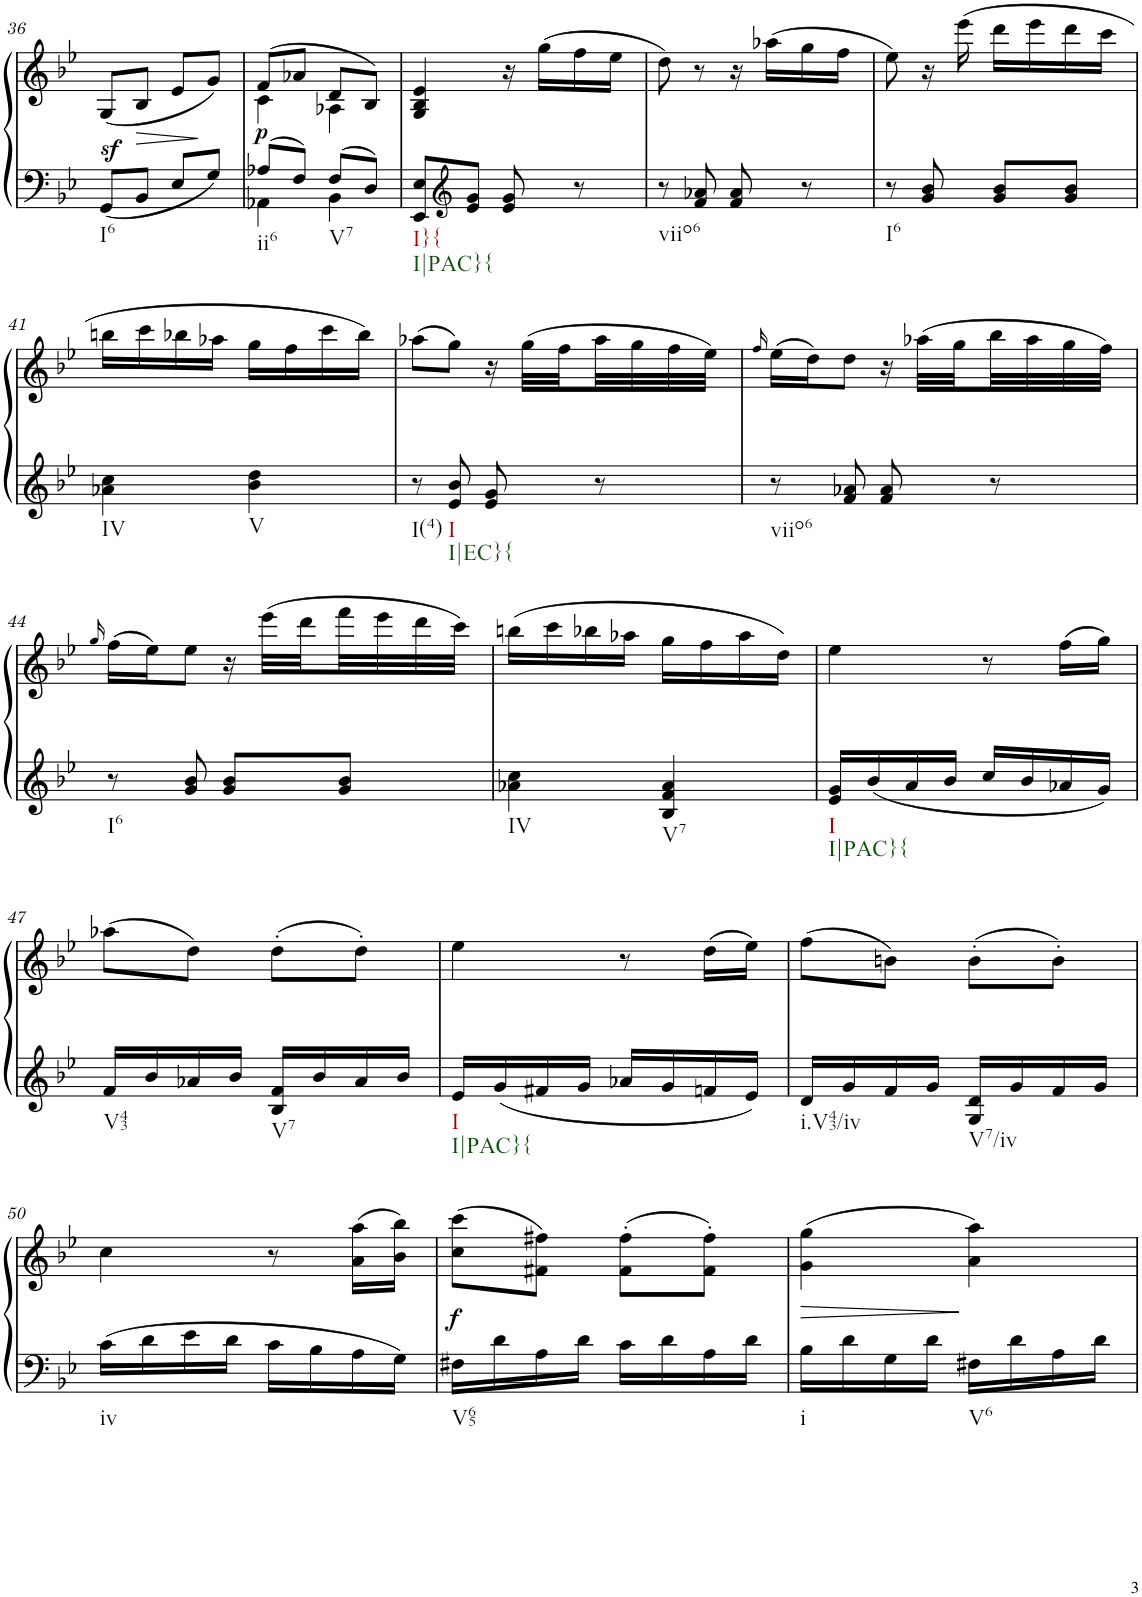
**kern	**kern	**dynam
*part1	*part1	*part1
*staff2	*staff1	*staff1/2
*I"Klavier linke Hand	*	*
!!LO:PB:g=z
*clefF4	*clefG2	*
*k[b-e-]	*k[b-e-]	*
*M2/4	*M2/4	*
=36	=36	=36
!LO:TX:b:t=I6	!	!
8GGz>/L	(8G/L	.
!	!	!LO:HP:b
8BB-/J	8B-/J	>
8E-/L	8e-/L	.
8G/J	8g/J)	]
=37	=37	=37
*^	*^	*
!LO:TX:b:t=ii6	!	!	!	!
!	!	!	!	!LO:DY:a=2
8A-X/L	4AA-X\	(8f/L	4c\	p
8F/J	.	8a-X/J	.	.
!LO:TX:b:t=V7	!	!	!	!
8F/L	4BB-\	8d/L	4A-X\	.
8D/J	.	8B-/J)	.	.
*v	*v	*	*	*
*	*v	*v	*
=38	=38	=38
!LO:TX:b:t=I}{	!	!
!LO:TX:b:t=I|PAC}{	!	!
8EE-/ 8E-/L	4G/ 4B-/ 4e-/	.
*clefG2	*	*
8e-/ 8g/J	.	.
8e-/ 8g/	16r	.
.	(16gg\LL	.
8r	16ff\	.
.	16ee-\JJ	.
=39	=39	=39
!LO:TX:b:t=viio6	!	!
8r	8dd\)	.
8f/ 8a-X/	8r	.
8f/ 8a-/	16r	.
.	(16aa-X\LL	.
8r	16gg\	.
.	16ff\JJ	.
=40	=40	=40
!LO:TX:b:t=I6	!	!
8r	8ee-\)	.
8g/ 8b-/	16r	.
.	(16eee-\	.
8g/ 8b-/L	16ddd\LL	.
.	16eee-\	.
8g/ 8b-/J	16ddd\	.
.	16ccc\JJ	.
!!LO:LB:g=z
=41	=41	=41
!LO:TX:b:t=IV	!	!
4a-X\ 4cc\	16bbn\LL	.
.	16ccc\	.
.	16bb-X\	.
.	16aa-X\JJ	.
!LO:TX:b:t=V	!	!
4b-\ 4dd\	16gg\LL	.
.	16ff\	.
.	16ccc\	.
.	16bb-\JJ)	.
=42	=42	=42
!LO:TX:b:t=I(4)	!	!
8r	(8aa-X\L	.
!LO:TX:b:t=I	!	!
!LO:TX:b:t=I|EC}{	!	!
8e-/ 8b-/	8gg\J)	.
8e-/ 8g/	16r	.
.	(32gg\LLL	.
.	32ff\	.
8r	32aa-\	.
.	32gg\	.
.	32ff\	.
.	32ee-\JJJ)	.
=43	=43	=43
.	16qff/	.
!LO:TX:b:t=viio6	!	!
8r	(16ee-\LL	.
.	16dd\J)	.
8f/ 8a-X/	8dd\J	.
8f/ 8a-/	16r	.
.	(32aa-X\LLL	.
.	32gg\	.
8r	32bb-\	.
.	32aa-\	.
.	32gg\	.
.	32ff\JJJ)	.
!!LO:LB:g=z
=44	=44	=44
.	16qgg/	.
!LO:TX:b:t=I6	!	!
8r	(16ff\LL	.
.	16ee-\J)	.
8g/ 8b-/	8ee-\J	.
8g/ 8b-/L	16r	.
.	(32eee-\LLL	.
.	32ddd\	.
8g/ 8b-/J	32fff\	.
.	32eee-\	.
.	32ddd\	.
.	32ccc\JJJ)	.
=45	=45	=45
!LO:TX:b:t=IV	!	!
4a-X\ 4cc\	(16bbn\LL	.
.	16ccc\	.
.	16bb-X\	.
.	16aa-X\JJ	.
!LO:TX:b:t=V7	!	!
4B-/ 4f/ 4a-/	16gg\LL	.
.	16ff\	.
.	16aa-\	.
.	16dd\JJ)	.
=46	=46	=46
!LO:TX:b:t=I	!	!
!LO:TX:b:t=I|PAC}{	!	!
16e-/ 16g/LL	4ee-\	.
16b-/	.	.
16a/	.	.
16b-/JJ	.	.
16cc/LL	8r	.
16b-/	.	.
16a-X/	(16ff\LL	.
16g/JJ	16gg\JJ)	.
!!LO:LB:g=z
=47	=47	=47
!LO:TX:b:t=V43	!	!
16f/LL	(8aa-X\L	.
16b-/	.	.
16a-X/	8dd\J)	.
16b-/JJ	.	.
!LO:TX:b:t=V7	!	!
16B-/ 16f/LL	(8dd'\L	.
16b-/	.	.
16a-/	8dd'\J)	.
16b-/JJ	.	.
=48	=48	=48
!LO:TX:b:t=I	!	!
!LO:TX:b:t=I|PAC}{	!	!
16e-/LL	4ee-\	.
16g/	.	.
16f#X/	.	.
16g/JJ	.	.
16a-X/LL	8r	.
16g/	.	.
16fn/	(16dd\LL	.
16e-/JJ	16ee-\JJ)	.
=49	=49	=49
!LO:TX:b:t=i.V43/iv	!	!
16d/LL	(8ff\L	.
16g/	.	.
16f/	8bn\J)	.
16g/JJ	.	.
!LO:TX:b:t=V7/iv	!	!
16G/ 16d/LL	(8b'\L	.
16g/	.	.
16f/	8b'\J)	.
16g/JJ	.	.
!!LO:LB:g=z
=50	=50	=50
!LO:TX:b:t=iv	!	!
16c\LL	4cc\	.
16d\	.	.
16e-\	.	.
16d\JJ	.	.
16c\LL	8r	.
16B-\	.	.
16A\	(16a\ 16aa\LL	.
16G\JJ	16b-\ 16bb-\JJ)	.
=51	=51	=51
!LO:TX:b:t=V65	!	!
!	!	!LO:DY:b
16F#X\LL	(8cc\ 8ccc\L	f
16d\	.	.
16A\	8f#X\ 8ff#X\J)	.
16d\JJ	.	.
16c\LL	(8f#\' 8ff#\'L	.
16d\	.	.
16A\	8f#\' 8ff#\'J)	.
16d\JJ	.	.
=52	=52	=52
!LO:TX:b:t=i	!	!
!	!	!LO:HP:b
16B-\LL	(4g\ 4gg\	>
16d\	.	.
16G\	.	.
16d\JJ	.	.
!LO:TX:b:t=V6	!	!
16F#X\LL	4a\ 4aa\)	]
16d\	.	.
16A\	.	.
16d\JJ	.	.
=	=	=
*-	*-	*-
